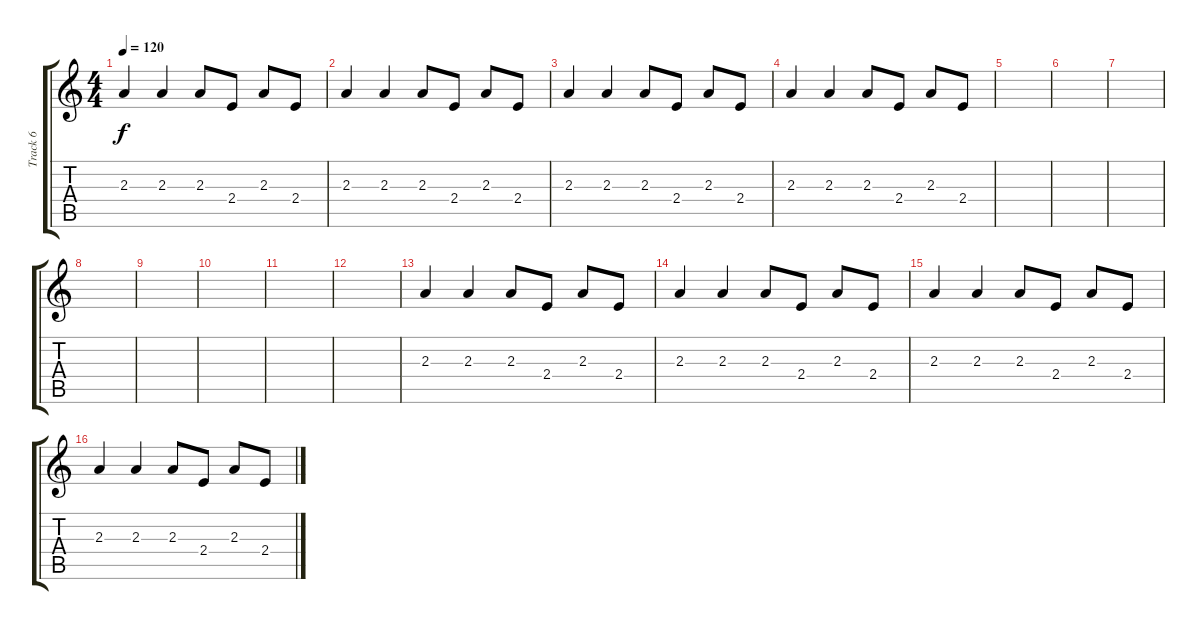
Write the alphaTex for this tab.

\track ("Track 6" "Track 6") {instrument electricguitarjazz}
\staff {score tabs}
\tuning (E4 B3 G3 D3 A2 E2) {hide}
\ts (4 4)
\tempo 120
\clef g2
\ks c
2.3.4{dy f} 2.3.4 2.3.8 2.4.8 2.3.8 2.4.8 |
2.3.4 2.3.4 2.3.8 2.4.8 2.3.8 2.4.8 |
2.3.4 2.3.4 2.3.8 2.4.8 2.3.8 2.4.8 |
2.3.4 2.3.4 2.3.8 2.4.8 2.3.8 2.4.8 |
|
|
|
|
|
|
|
|
2.3.4 2.3.4 2.3.8 2.4.8 2.3.8 2.4.8 |
2.3.4 2.3.4 2.3.8 2.4.8 2.3.8 2.4.8 |
2.3.4 2.3.4 2.3.8 2.4.8 2.3.8 2.4.8 |
2.3.4 2.3.4 2.3.8 2.4.8 2.3.8 2.4.8
